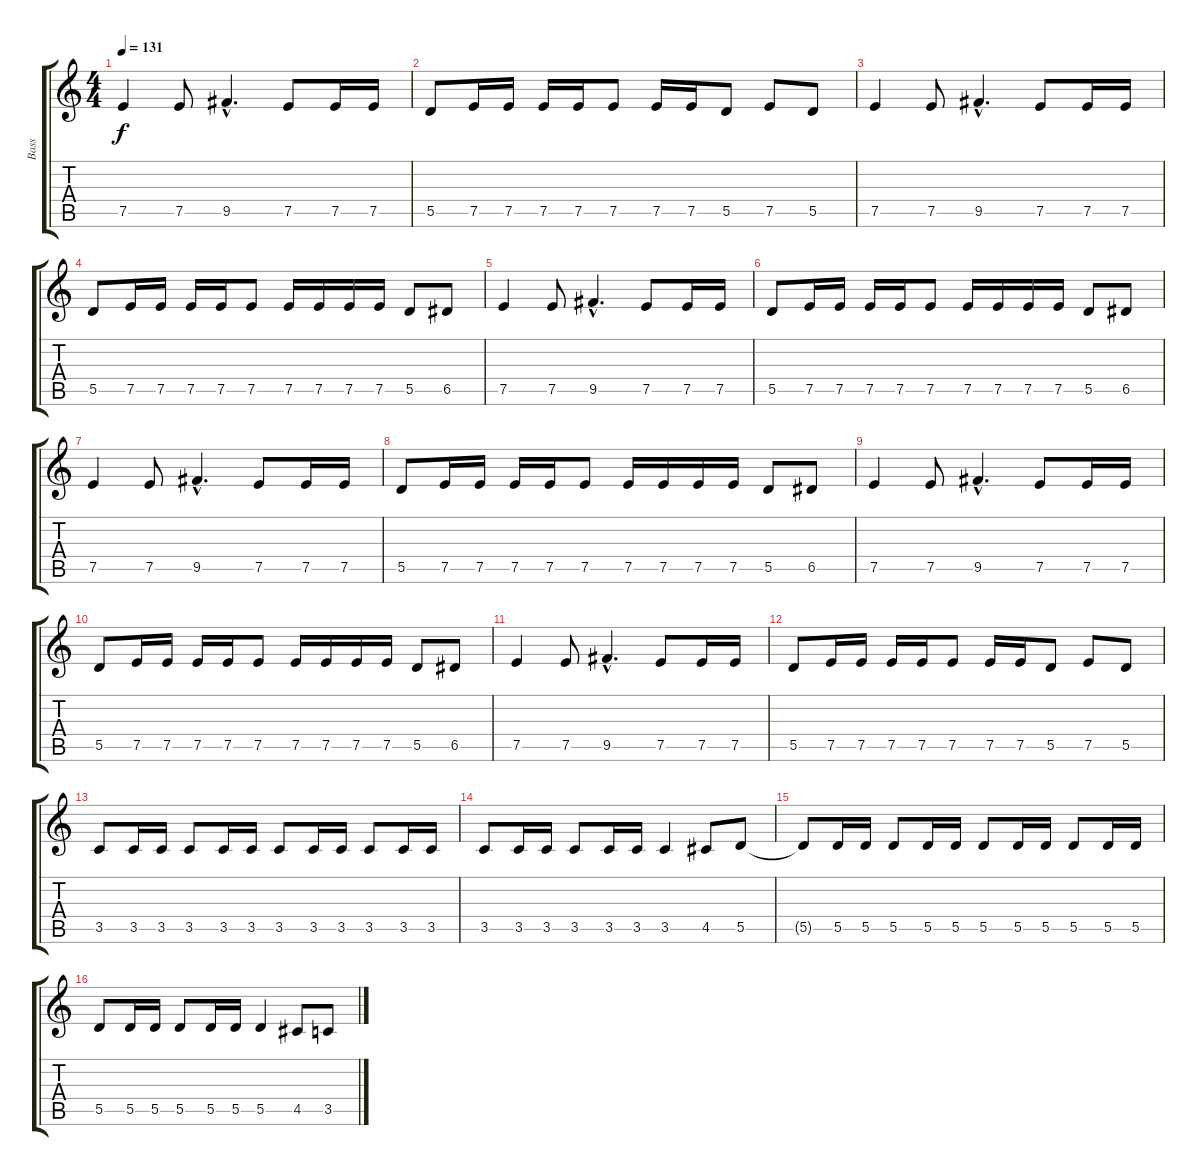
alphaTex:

\track ("Bass" "Bass") {instrument electricbasspick}
\staff {score tabs}
\tuning (E4 B3 G3 D3 A2 E2) {hide}
\ts (4 4)
\tempo 131
\clef g2
\ks c
7.5.4{dy f} 7.5.8 9.5{hac}.4{d} 7.5.8 7.5.16 7.5.16 |
5.5.8 7.5.16 7.5.16 7.5.16 7.5.16 7.5.8 7.5.16 7.5.16 5.5.8 7.5.8 5.5.8 |
7.5.4 7.5.8 9.5{hac}.4{d} 7.5.8 7.5.16 7.5.16 |
5.5.8 7.5.16 7.5.16 7.5.16 7.5.16 7.5.8 7.5.16 7.5.16 7.5.16 7.5.16 5.5.8 6.5.8 |
7.5.4 7.5.8 9.5{hac}.4{d} 7.5.8 7.5.16 7.5.16 |
5.5.8 7.5.16 7.5.16 7.5.16 7.5.16 7.5.8 7.5.16 7.5.16 7.5.16 7.5.16 5.5.8 6.5.8 |
7.5.4 7.5.8 9.5{hac}.4{d} 7.5.8 7.5.16 7.5.16 |
5.5.8 7.5.16 7.5.16 7.5.16 7.5.16 7.5.8 7.5.16 7.5.16 7.5.16 7.5.16 5.5.8 6.5.8 |
7.5.4 7.5.8 9.5{hac}.4{d} 7.5.8 7.5.16 7.5.16 |
5.5.8 7.5.16 7.5.16 7.5.16 7.5.16 7.5.8 7.5.16 7.5.16 7.5.16 7.5.16 5.5.8 6.5.8 |
7.5.4 7.5.8 9.5{hac}.4{d} 7.5.8 7.5.16 7.5.16 |
5.5.8 7.5.16 7.5.16 7.5.16 7.5.16 7.5.8 7.5.16 7.5.16 5.5.8 7.5.8 5.5.8 |
3.5.8 3.5.16 3.5.16 3.5.8 3.5.16 3.5.16 3.5.8 3.5.16 3.5.16 3.5.8 3.5.16 3.5.16 |
3.5.8 3.5.16 3.5.16 3.5.8 3.5.16 3.5.16 3.5.4 4.5.8 5.5.8 |
5.5{t}.8 5.5.16 5.5.16 5.5.8 5.5.16 5.5.16 5.5.8 5.5.16 5.5.16 5.5.8 5.5.16 5.5.16 |
5.5.8 5.5.16 5.5.16 5.5.8 5.5.16 5.5.16 5.5.4 4.5.8 3.5.8
